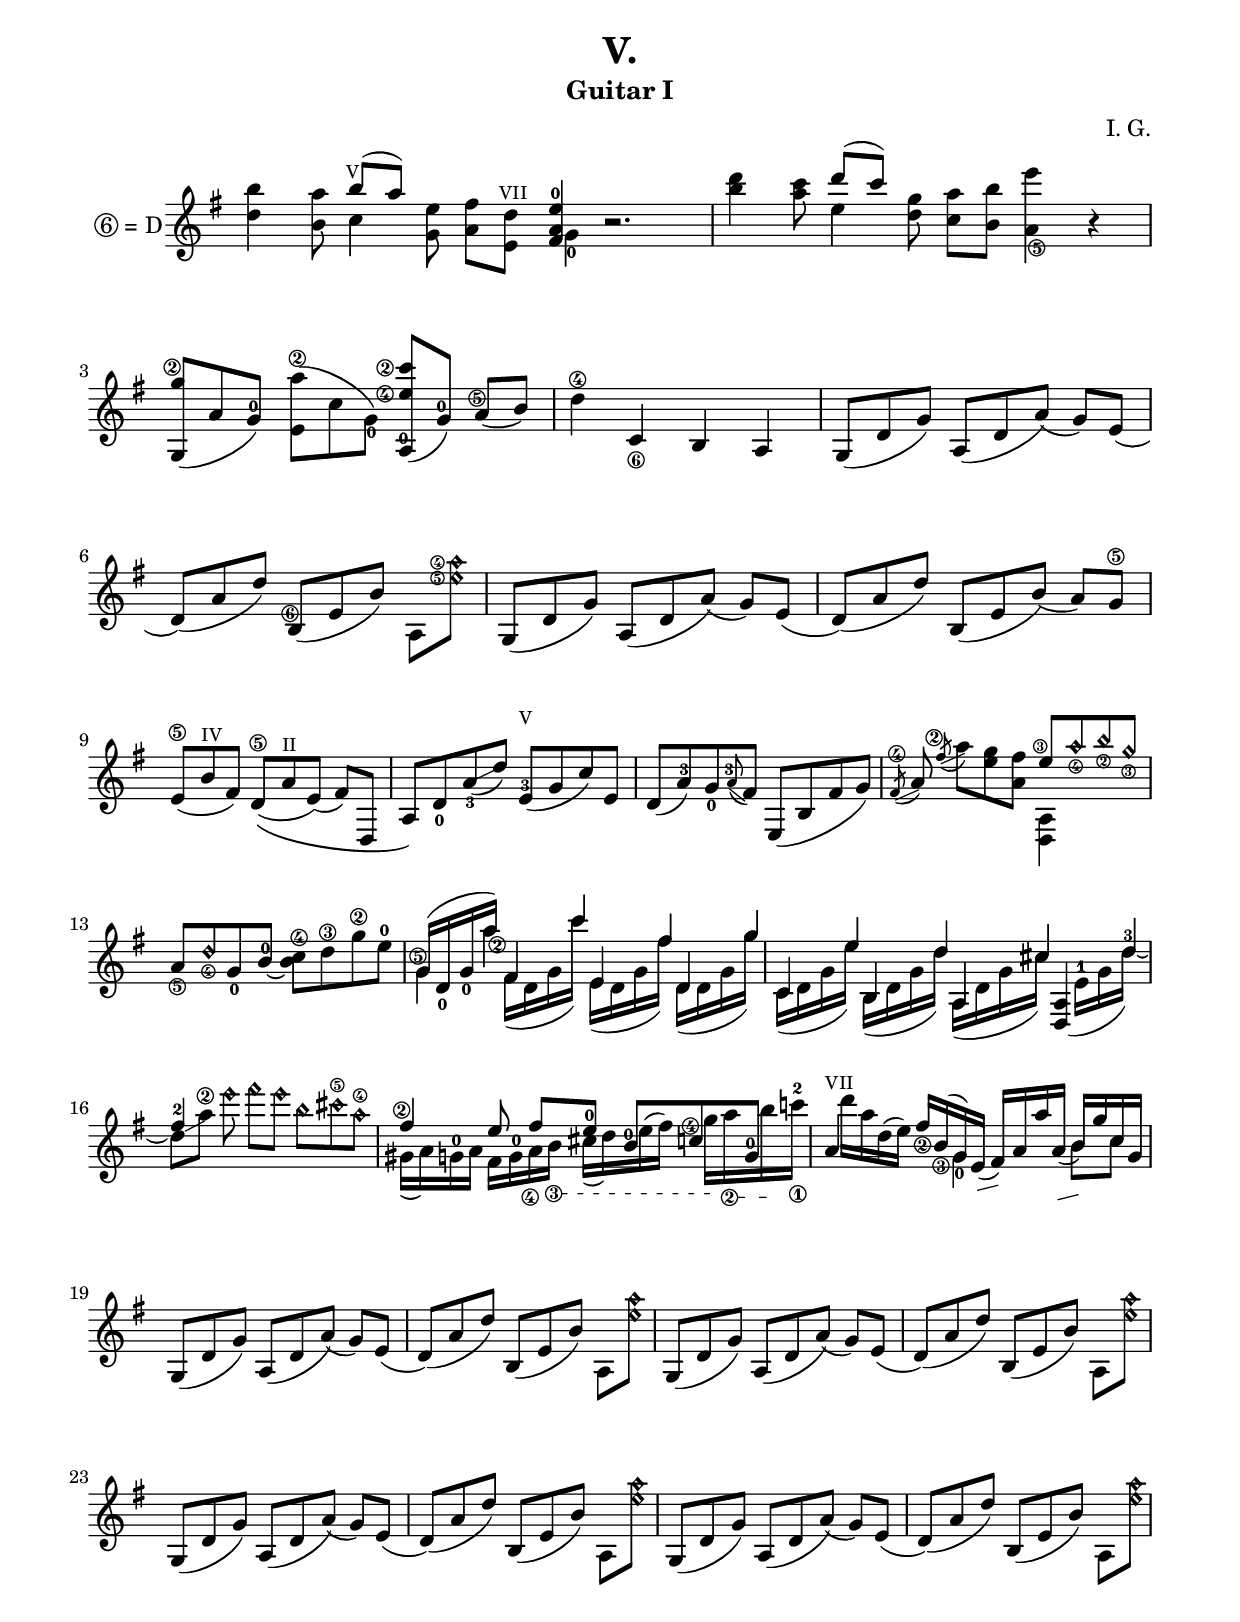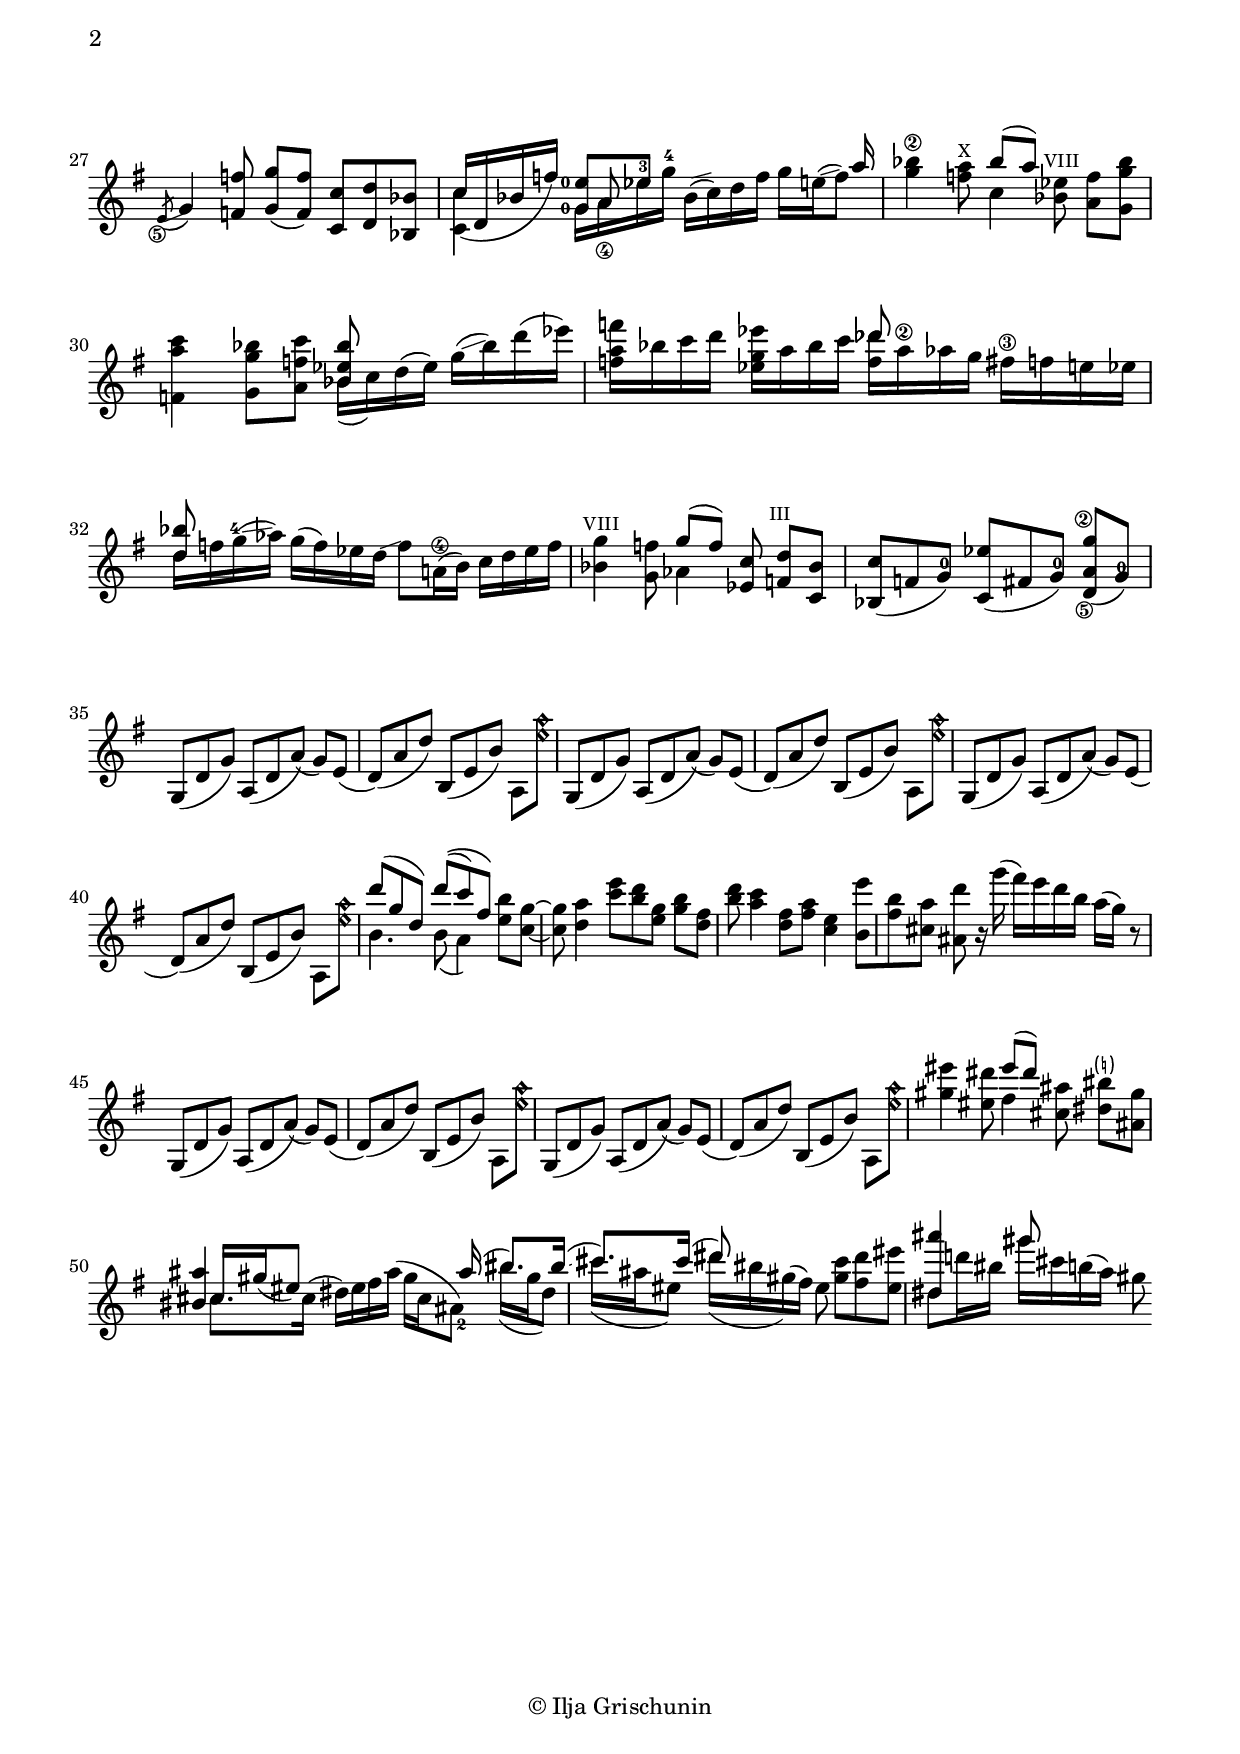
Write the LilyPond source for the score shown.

\version "2.19.15"
%\version "2.18.0"

\language "deutsch"

\header {
  title = "V."
  subtitle = "Guitar I"
  composer = "I. G."
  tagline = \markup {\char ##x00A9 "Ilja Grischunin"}
}

\paper {
  #(set-paper-size "a4")
  top-system-spacing.basic-distance = #20
  top-markup-spacing.basic-distance = #5
  markup-system-spacing.basic-distance = #20
  system-system-spacing.basic-distance = #20
  last-bottom-spacing.basic-distance = #20
  left-margin = 15
  right-margin = 15
  %two-sided = ##t
  %inner-margin = 15
  %outer-margin = 10
}

\layout {
  indent = 1.3\cm
  \context {
    \Score
    %\remove "Bar_number_engraver"
  }
}

\version "2.19.15"

#(define RH rightHandFinger)

xLV = #(define-music-function (parser location further) (number?) #{
  \once \override LaissezVibrerTie.X-extent = #'(0 . 0)
  \once \override LaissezVibrerTie.details.note-head-gap = #(/
                                                             further -2)
  \once \override LaissezVibrerTie.extra-offset = #(cons (/
                                                          further 2) 0)
         #})

stringNumberSpanner =
#(define-music-function (parser location StringNumber) (string?)
   #{
     \override TextSpanner.font-size = #-5
     \override TextSpanner.dash-fraction = #0.3
     \override TextSpanner.dash-period = #1.5
     \override TextSpanner.bound-details.right.arrow = ##t
     \override TextSpanner.arrow-width = #0.2
     \override TextSpanner.arrow-length = #0.7
     \override TextSpanner.bound-details.left.stencil-align-dir-y = #CENTER
     \override TextSpanner.bound-details.left.text = \markup { \circle \number #StringNumber }
   #})

stringNumSpan =
#(define-music-function (parser location StringNumber) (string?)
   #{
     \override TextSpanner.font-size = #-5
     \override TextSpanner.dash-fraction = #0.3
     \override TextSpanner.dash-period = #1.5
     %\override TextSpanner.bound-details.right.arrow = ##t
     %\override TextSpanner.arrow-width = #0.2
     %\override TextSpanner.arrow-length = #0.7
     \override TextSpanner.bound-details.left.stencil-align-dir-y = #CENTER
     \override TextSpanner.bound-details.left.text = \markup { \circle \number #StringNumber }
   #})

fretNumSpan =
#(define-music-function (parser location FretNumber) (string?)
   #{
     \override TextSpanner.font-size = #-2
     \override TextSpanner.font-shape = #'regular
     \override TextSpanner.dash-fraction = #0.3
     \override TextSpanner.dash-period = #0.5
     %\override TextSpanner.bound-details.right.arrow = ##t
     %\override TextSpanner.arrow-width = #0.2
     %\override TextSpanner.arrow-length = #0.7
     \override TextSpanner.bound-details.left.stencil-align-dir-y = #CENTER
     \override TextSpanner.bound-details.left.text = \markup { \text #FretNumber }
   #})

spad = \override Fingering.staff-padding = #'()
sfol = \set fingeringOrientations = #'(left)
sfor = \set fingeringOrientations = #'(right)
sfod = \set fingeringOrientations = #'(down)
sfou = \set fingeringOrientations = #'(up)
npad = \override StringNumber.staff-padding = #'()
ssnol = \set stringNumberOrientations = #'(left)
ssnou = \set stringNumberOrientations = #'(up)
ssnod = \set stringNumberOrientations = #'(down)
ssnor = \set stringNumberOrientations = #'(right)
FO =
#(define-music-function (parser location offsetX offsetY)(number? number?)
   #{
     \once \override Voice.Fingering.extra-offset = #(cons offsetX offsetY)
   #})

SO =
#(define-music-function (parser location offsetX offsetY)(number? number?)
   #{
     \once \override Voice.StringNumber.extra-offset = #(cons offsetX offsetY)
   #})

\include "global.ly"
\version "2.19.15"

\language "deutsch"

\version "2.19.15"

#(define RH rightHandFinger)

xLV = #(define-music-function (parser location further) (number?) #{
  \once \override LaissezVibrerTie.X-extent = #'(0 . 0)
  \once \override LaissezVibrerTie.details.note-head-gap = #(/
                                                             further -2)
  \once \override LaissezVibrerTie.extra-offset = #(cons (/
                                                          further 2) 0)
         #})

stringNumberSpanner =
#(define-music-function (parser location StringNumber) (string?)
   #{
     \override TextSpanner.font-size = #-5
     \override TextSpanner.dash-fraction = #0.3
     \override TextSpanner.dash-period = #1.5
     \override TextSpanner.bound-details.right.arrow = ##t
     \override TextSpanner.arrow-width = #0.2
     \override TextSpanner.arrow-length = #0.7
     \override TextSpanner.bound-details.left.stencil-align-dir-y = #CENTER
     \override TextSpanner.bound-details.left.text = \markup { \circle \number #StringNumber }
   #})

stringNumSpan =
#(define-music-function (parser location StringNumber) (string?)
   #{
     \override TextSpanner.font-size = #-5
     \override TextSpanner.dash-fraction = #0.3
     \override TextSpanner.dash-period = #1.5
     %\override TextSpanner.bound-details.right.arrow = ##t
     %\override TextSpanner.arrow-width = #0.2
     %\override TextSpanner.arrow-length = #0.7
     \override TextSpanner.bound-details.left.stencil-align-dir-y = #CENTER
     \override TextSpanner.bound-details.left.text = \markup { \circle \number #StringNumber }
   #})

fretNumSpan =
#(define-music-function (parser location FretNumber) (string?)
   #{
     \override TextSpanner.font-size = #-2
     \override TextSpanner.font-shape = #'regular
     \override TextSpanner.dash-fraction = #0.3
     \override TextSpanner.dash-period = #0.5
     %\override TextSpanner.bound-details.right.arrow = ##t
     %\override TextSpanner.arrow-width = #0.2
     %\override TextSpanner.arrow-length = #0.7
     \override TextSpanner.bound-details.left.stencil-align-dir-y = #CENTER
     \override TextSpanner.bound-details.left.text = \markup { \text #FretNumber }
   #})

spad = \override Fingering.staff-padding = #'()
sfol = \set fingeringOrientations = #'(left)
sfor = \set fingeringOrientations = #'(right)
sfod = \set fingeringOrientations = #'(down)
sfou = \set fingeringOrientations = #'(up)
npad = \override StringNumber.staff-padding = #'()
ssnol = \set stringNumberOrientations = #'(left)
ssnou = \set stringNumberOrientations = #'(up)
ssnod = \set stringNumberOrientations = #'(down)
ssnor = \set stringNumberOrientations = #'(right)
FO =
#(define-music-function (parser location offsetX offsetY)(number? number?)
   #{
     \once \override Voice.Fingering.extra-offset = #(cons offsetX offsetY)
   #})

SO =
#(define-music-function (parser location offsetX offsetY)(number? number?)
   #{
     \once \override Voice.StringNumber.extra-offset = #(cons offsetX offsetY)
   #})

\include "global.ly"

guitarOne =
\relative{
  \global
  \override Staff.TimeSignature.stencil = ##f
  \override TextScript.font-size = -2
  \override Fingering.staff-padding = #'()
  \override StringNumber.staff-padding = #'()
  \override StrokeFinger.staff-padding = #'()
  \time 8/4
  <d'' h'>4 <h a'>8 <<
    {
      \override TextScript.font-size = -2
      \once\override TextScript.extra-offset = #'(-0.3 . -1.5)
      h'8-"V"[( a])
    }
    \\
    {
      c,4
    }
  >>
  <g e'>8 <a fis'>
  \once\override TextScript.extra-offset = #'(-0.5 . 0)
  <e d'>^"VII"
  <<
    {
      <fis a e'-0>4
    }
    \\
    {
      \override Fingering.staff-padding = #'()
      \once \override NoteColumn.force-hshift = #1.7
      g4-0
    }
  >>
  r2.
  \time 6/4
  <h' d>4<a c>8
  <<
    {
      d8[( c])
    }
    \\
    {
      e,4
    }
  >>
  <d g>8 <c a'><h h'>
  \once \override StringNumber.extra-offset = #'(0.5 . 2.8)
  <a_\5 e''>4 r
  \tag #'Part {
    \break
  }
  \time 5/4
  \once \override StringNumber.extra-offset = #'(-0.5 . -2.3)
  <g, g''\2>8[( a'
  \once\override Fingering.extra-offset = #'(0 . -4)
  g-0])<e a'\2>[( c'
  \once\override Fingering.extra-offset = #'(0 . 3.3)
  g_0])
  \stemUp
  \set stringNumberOrientations = #'(left)
  \once\override Fingering.extra-offset = #'(-0.2 . 3)
  <a,_0 e''\4 c'\2>(
  \unset stringNumberOrientations
  \once\override Fingering.extra-offset = #'(-0.2 . -6)
  g'-0)
  \once \override StringNumber.extra-offset = #'(-0.5 . -3.3)
  a\5( h)
  \stemNeutral
  \time 4/4
  d4\4 c,_\6 h a g8[( d' g]) a,[( d a'])(g) e(
  \tag #'Part {
    \break
  }
  d[)( a' d])
  \once \override StringNumber.extra-offset = #'(-0.5 . -4.5)
  h,\6[( e h'])
  \stemDown a,
  \set stringNumberOrientations = #'(left)
  \override StringNumber.font-size = #'-7
  <e''\harmonic\5 a\harmonic\4> \stemNeutral
  \revert StringNumber.font-size
  \unset stringNumberOrientations
  g,,8[( d' g]) a,[( d a'])(g) e( d[)( a' d]) h,[( e h'])( a) g\5
  e\5[( h'^"IV" fis]) d\5[\(( a'^"II" e])( fis) d, a'\) d_0 a'_3-\markup {
    \postscript #"1 2.3 moveto 2.5 1.2 rlineto stroke"
  }( d)
  \once\override Fingering.extra-offset = #'(0 . -4.8)
  e,-3^"V"( g c) e, d(
  \once\override Fingering.extra-offset = #'(0 . -3.5)
  a'-3) g_0 \appoggiatura a-\markup {
    \postscript #"0.2 1.5 moveto 1.5 -1.2 rlineto stroke"
  }
  \once\override Fingering.extra-offset = #'(-2 . -3.5)
  fis-3 e,( h' fis' g)\acciaccatura fis-\markup {
    \postscript #"0.5 0.4 moveto 2.3 1 rlineto stroke"
  }
  \once \override StringNumber.extra-offset = #'(-2 . -2)
  a\4\noBeam
  \acciaccatura fis'-\markup {
    \postscript #"0.5 3.9 moveto 2.3 1 rlineto stroke"
  }
  \once \override StringNumber.extra-offset = #'(-2.8 . -1)
  a\2 <e g><a, fis'>
  <<
    {
      \override StringNumber.staff-padding = #'()
      \once \override StringNumber.extra-offset = #'(-0.5 . -4.2)
      \override StringNumber.font-size = #'-7
      e'8\3 a\harmonic_\4 h\harmonic_\2 g\harmonic_\3
      \revert StringNumber.font-size
    }
    \\
    {
      <d,, a'>4 s
    }
  >>
  \tag #'Part {
    \break
  }
  a''8_\5
  \once\override StringNumber.font-size = #'-7
  d\harmonic _\4 g,_0
  \once\override Fingering.extra-offset = #'(0 . -3.5)
  h~-0 <h c\4> d\3 g\2 e-0
  <<
    {
      \once \override StringNumber.extra-offset = #'(-0.5 . -2.8)
      \stemDown g,4\5 \stemNeutral fis e d c h a <d, a'> s4
    }
    \\
    {
      \override Fingering.staff-padding = #'()
      \stemUp g'16^( d_0 g_0 a')\stemDown fis,( d g c') e,,( d g fis') d,( d g g')
      c,,( d g e') h,( d g d') a,( d g cis)
      \hideNotes d,,16(\unHideNotes
      e'^1[ g d'^3])~
      \tag #'Part {
        d8[-\markup {
          \postscript #"1.4 4 moveto 1.9 1 rlineto stroke"
        }
      }
      \tag #'Partitur {
        d8[-\markup {
          \postscript #"1.5 4 moveto 4.2 1.2 rlineto stroke"
        }
      }
      a'\2]
    }
    \\
    {
      s8. \stemDown
      \once \override StringNumber.extra-offset = #'(0.7 . -3.2)
      a4\2 \stemUp c fis, g e d cis \hide Flag d16 fis4^2
    }
  >>
  e'8\harmonic fis\harmonic[ e\harmonic] h\harmonic[
  \override StringNumber.font-size = #'-7
  cis\harmonic\5 a\harmonic\4]
  \revert StringNumber.font-size
  <<
    {
      \override TextScript.font-size = -2
      \override Fingering.staff-padding = #'()
      \override StringNumber.staff-padding = #'()
      \once \override StringNumber.extra-offset = #'(-0.5 . -2.5)
      fis4\2 e8\noBeam fis[
      \once \override Fingering.extra-offset = #'(0 . -2.5)
      e-0]
      \once \override Fingering.extra-offset = #'(-0.2 . -4.3)
      h-0
      \once \override StringNumber.extra-offset = #'(-0.5 . -3.8)
      c!\4
      \once \override Fingering.extra-offset = #'(-0.2 . -5.2)
      g-0 a4-"VII" fis'16_\2 h,_\3( g_0)
      \tag #'Part {
        e_(-\markup {
          \postscript #"0.6 -6.8 moveto 2 0.5 rlineto stroke"
        }
      }
      \tag #'Partitur {
        e_(-\markup {
          \postscript #"0.7 -6.8 moveto 2 0.3 rlineto stroke"
        }
      }
      fis) a a'
      \tag #'Part {
        a,_(-\markup {
          \postscript #"0.6 -7.7 moveto 2 0.5 rlineto stroke"
        }
      }
      \tag #'Partitur {
        a_(-\markup {
          \postscript #"0.6 -7.7 moveto 1.8 0.6 rlineto stroke"
        }
      }
      h) g' c, g
    }
    \\
    {
      \override Fingering.staff-padding = #'()
      gis16( a) g^0 a fis g^0
      \once \override StringNumber.extra-offset = #'(-0.5 . 0)
      a_\4
      \textSpannerDown
      \stringNumSpan "3"
      \tag #'Part {
        \once\override TextSpanner.extra-offset = #'(0 . 0.6)
      }
      \tag #'Partitur {
        \once\override TextSpanner.extra-offset = #'(0 . 0.5)
      }
      h\startTextSpan cis( d)
      \once \override NoteColumn.force-hshift = #1.3
      e^( fis)
      \once \override NoteColumn.force-hshift = #1.3
      g\stopTextSpan
      \stringNumSpan "2"
      a\startTextSpan
      \once \override NoteColumn.force-hshift = #1.3
      h\stopTextSpan c!^2_\1
      \once \override NoteColumn.force-hshift = #1.3
      d a d,^( e) s8 g,4 s8 h c
    }
  >>
  \repeat unfold 4 {
    g,8[( d' g]) a,[( d a'])(g) e( d[)( a' d]) h,[( e h'])
    \stemDown a, <e''\harmonic a\harmonic> \stemNeutral
  }
  \tag #'Part {
    \break
  }
  \stemUp
  \acciaccatura e,-\markup {
    \postscript #"0.7 0.3 moveto 2 0.8 rlineto stroke"
  }
  \once \override StringNumber.extra-offset = #'(-2.8 . 0.3)
  g4_\5
  <f f'>8<g g'>[(<f f'>]) \stemNeutral<c c'><d d'><b b'>
  <<
    {
      \shape #'((0 . -0.7) (0 . -0.5) (0 . -1) (0 . 3)) Slur
      c'16_( d, b' f')
    }
    \\
    {
      <c, c'>4
    }
  >>
  <<
    {
      \set fingeringOrientations = #'(left)
      <g'-0 e'-0>8 es'
    }
    \\
    {
      s16 \stemUp a,8 s16
    }
    \\
    {
      \stemDown g16 a_\4 es'-3 g-4
    }
  >>
  \stemNeutral
  b,-\markup {
    \postscript #"0.7 4.5 moveto 1.9 0.5 rlineto stroke"
  }( c) d f
  <<
    {
      s8. a16
    }
    \\
    {
      g e-\markup {
        \postscript #"0.8 4.8 moveto 1.8 0.5 rlineto stroke"
      }^( f8)
    }
  >>
  <g b\2>4 <f a>8^"X"
  <<
    {
      b[( a])
    }
    \\
    {
      c,4
    }
  >>
  \once\override TextScript.extra-offset = #'(-1 . 0)
  <b es>8\noBeam^"VIII" <a f'><g g' b>
  \tag #'Part {
    \break
  }
  <f a' c>4<g g' b>8<a f' c'>
  <<
    {
      <b es b'>8 s
    }
    \\
    {
      b16( c) d^( es)
    }
  >>
  g16-\markup {
    \postscript #"1 5.8 moveto 2.3 0.8 rlineto stroke"
  }( b) d( es)
  <f, a f'> b c d <es, g es'> a b c
  <<
    {
      des8 s
    }
    \\
    {
      <f, des'>16 a^\2 as g
    }
  >>
  fis^\3 f e es
  \tag #'Part {
    \break
  }
  <<
    {
      <d b'>8 s
    }
    \\
    {
      d16 f
      \once \override Fingering.extra-offset = #'(-0.5 . -1)
      g^4-\markup {
        \postscript #"0.9 5.9 moveto 2.9 0.4 rlineto stroke"
      }^( as)
    }
  >>
  g( f) es
  \tag #'Part {
    d-\markup {
      \postscript #"0.7 4.3 moveto 2 0.7 rlineto stroke"
    }
  }
  \tag #'Partitur {
    d-\markup {
      \postscript #"0.8 4.3 moveto 2 0.8 rlineto stroke"
    }
  }
  f8 a,!16^\4( h) c d es f
  \once\override TextScript.extra-offset = #'(-1 . 0)
  <b, g'>4^"VIII" <g f'>8
  <<
    {
      g'[( f])
    }
    \\
    {
      as,4
    }
  >>
  <es c'>8\noBeam
  \once\override TextScript.extra-offset = #'(-0.8 . 0)
  <f d'>^"III" <c b'>
  <b c'>[( f'
  \once\override Fingering.extra-offset = #'(0 . -3)
  g-0])<c, es'>[( fis
  \once\override Fingering.extra-offset = #'(0 . -4)
  g-0])
  \stemUp
  \once \override StringNumber.extra-offset = #'(-0.5 . 0.3)
  <d_\5 a' g'>(
  \once \override StringNumber.extra-offset = #'(-3.7 . -1)
  \once \override Fingering.extra-offset = #'(0 . -7.5)
  g-0\2)\stemNeutral
  \tag #'Part {
    \break
  }
  \time 4/4
  \repeat unfold 3 {
    g,8[( d' g]) a,[( d a'])(g) e( d[)( a' d]) h,[( e h'])
    \stemDown a, <e''\harmonic a\harmonic> \stemNeutral
  }
  <<
    {
      d'8[( g, d])
      \shape #'((0 . 0.3) (0 . 0) (0 . 0) (0 . 0)) PhrasingSlur
      d'[(\( c) fis,]\)
    }
    \\
    {
      h,4. h8( a4)
    }
  >>
  <e' h'>8 <c g'>~ q <d a'>4 <e' c>8[ <h d> <e, g>] <g h> <d fis>
  <h' d> <a c>4 <d, fis>8[ <fis a>] <c e>4 <h e'>8[
  <fis' h> <cis a'>] <ais d'> r16 g''( fis) e d h a( g) r8
  \repeat unfold 2 {
    g,,8[( d' g]) a,[( d a'])(g) e( d[)( a' d]) h,[( e h'])
    \stemDown a, <e''\harmonic a\harmonic> \stemNeutral
  }
  \tag #'Partitur {
    \break
  }
  <gis eis'>4<eis dis'>8
  <<
    {
      eis'[( dis])
    }
    \\
    {
      fis,4
    }
  >>
  <cis ais'>8\noBeam
  \once\override TextScript.extra-offset = #'(0.4 . -1)
  <dis his'>^\markup \fontsize #-3 {\parenthesize \natural} <ais gis'>
  \mergeDifferentlyDottedOn
  <<
    {
      %\override Fingering.staff-padding = #'()
      %\set fingeringOrientations = #'(down left up)
      <his ais'>4 s2. s2
    }
    \\
    {
      %\once \override NoteColumn.force-hshift = #1.5
      cis8. cis16^( dis) eis fis ais^( gis cis,
      \once\override Fingering.extra-offset = #'(0.4 . 2.8)
      ais8)-2
      his'16( gis dis8) cis'16( ais eis8) dis'16( his gis)^(\glissando fis)
    }
    \\
    {
      \voiceThree
      %\override Fingering.staff-padding = #'()
      \once \override NoteColumn.force-hshift = #0.7
      cis16 gis'_( eis8) s4 s8. ais16( his8.) his16(\glissando
      cis8.) cis16(\glissando dis8) s
    }
  >>
  eis,8 <gis cis>[ <fis dis'> <eis eis'>]
  <<
    {
      <dis ais''>4 gis'8
    }
    \\
    {
      dis,8 d'!16 his gis' cis, h^(\glissando a)
    }
  >>
  gis8
}


\score {
  \new Staff \with {
    \override InstrumentName.self-alignment-X = #RIGHT
    instrumentName = \markup {
      \line { \circle 6"= D" }
    }
  }
  \removeWithTag #'Partitur
  \guitarOne
}